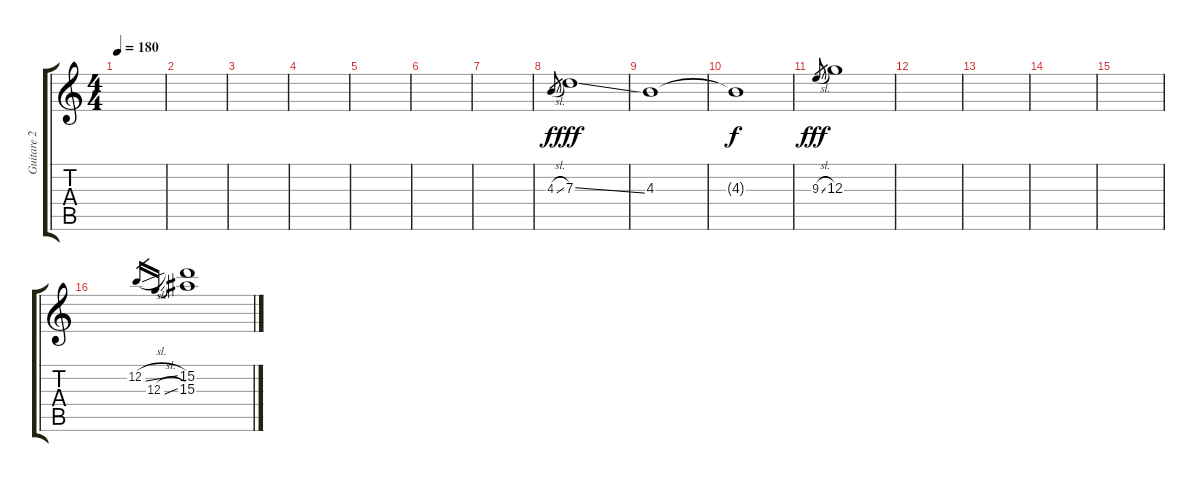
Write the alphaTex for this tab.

\track ("Guitare 2" "Guitare 2") {instrument acousticguitarsteel}
\staff {score tabs}
\tuning (D4 B3 G3 D3 G2 D2) {hide}
\ts (4 4)
\tempo 180
\clef g2
\ks c
|
|
|
|
|
|
|
4.3{sl}.8{gr} 7.3{ss}.1{dy fff} |
4.3.1 |
4.3{t}.1{dy f} |
9.3{sl}.8{gr dy fff} 12.3.1 |
|
|
|
|
12.2{sl}.16{gr} 12.3{sl}.16{gr} (15.2{ss} 15.3{ss}).1
